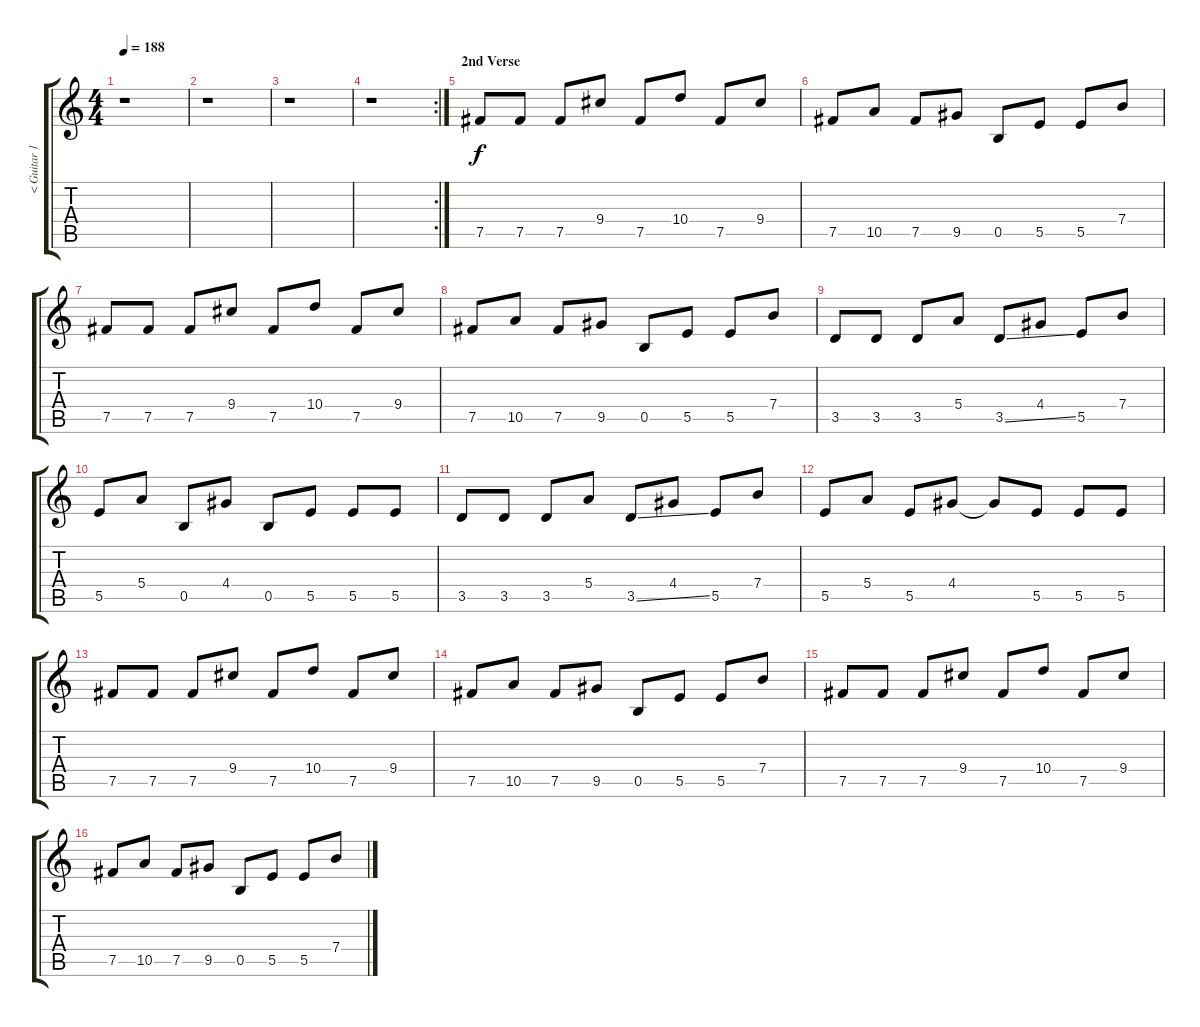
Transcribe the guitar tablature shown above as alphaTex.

\track ("< Guitar 1 >" "< Guitar 1") {instrument electricguitarclean}
\staff {score tabs}
\tuning (E4 B3 Ab3 E3 B2 E2) {hide}
\ts (4 4)
\tempo 188
\clef g2
\ks c
r.1{dy f} |
r.1 |
r.1 |
\rc 2
r.1 |
\section ("" "2nd Verse")
7.5.8 7.5.8 7.5.8 9.4.8 7.5.8 10.4.8 7.5.8 9.4.8 |
7.5.8 10.5.8 7.5.8 9.5.8 0.5.8 5.5.8 5.5.8 7.4.8 |
7.5.8 7.5.8 7.5.8 9.4.8 7.5.8 10.4.8 7.5.8 9.4.8 |
7.5.8 10.5.8 7.5.8 9.5.8 0.5.8 5.5.8 5.5.8 7.4.8 |
3.5.8 3.5.8 3.5.8 5.4.8 3.5{ss}.8 4.4.8 5.5.8 7.4.8 |
5.5.8 5.4.8 0.5.8 4.4.8 0.5.8 5.5.8 5.5.8 5.5.8 |
3.5.8 3.5.8 3.5.8 5.4.8 3.5{ss}.8 4.4.8 5.5.8 7.4.8 |
5.5.8 5.4.8 5.5.8 4.4.8 4.4{t}.8 5.5.8 5.5.8 5.5.8 |
7.5.8 7.5.8 7.5.8 9.4.8 7.5.8 10.4.8 7.5.8 9.4.8 |
7.5.8 10.5.8 7.5.8 9.5.8 0.5.8 5.5.8 5.5.8 7.4.8 |
7.5.8 7.5.8 7.5.8 9.4.8 7.5.8 10.4.8 7.5.8 9.4.8 |
7.5.8 10.5.8 7.5.8 9.5.8 0.5.8 5.5.8 5.5.8 7.4.8
